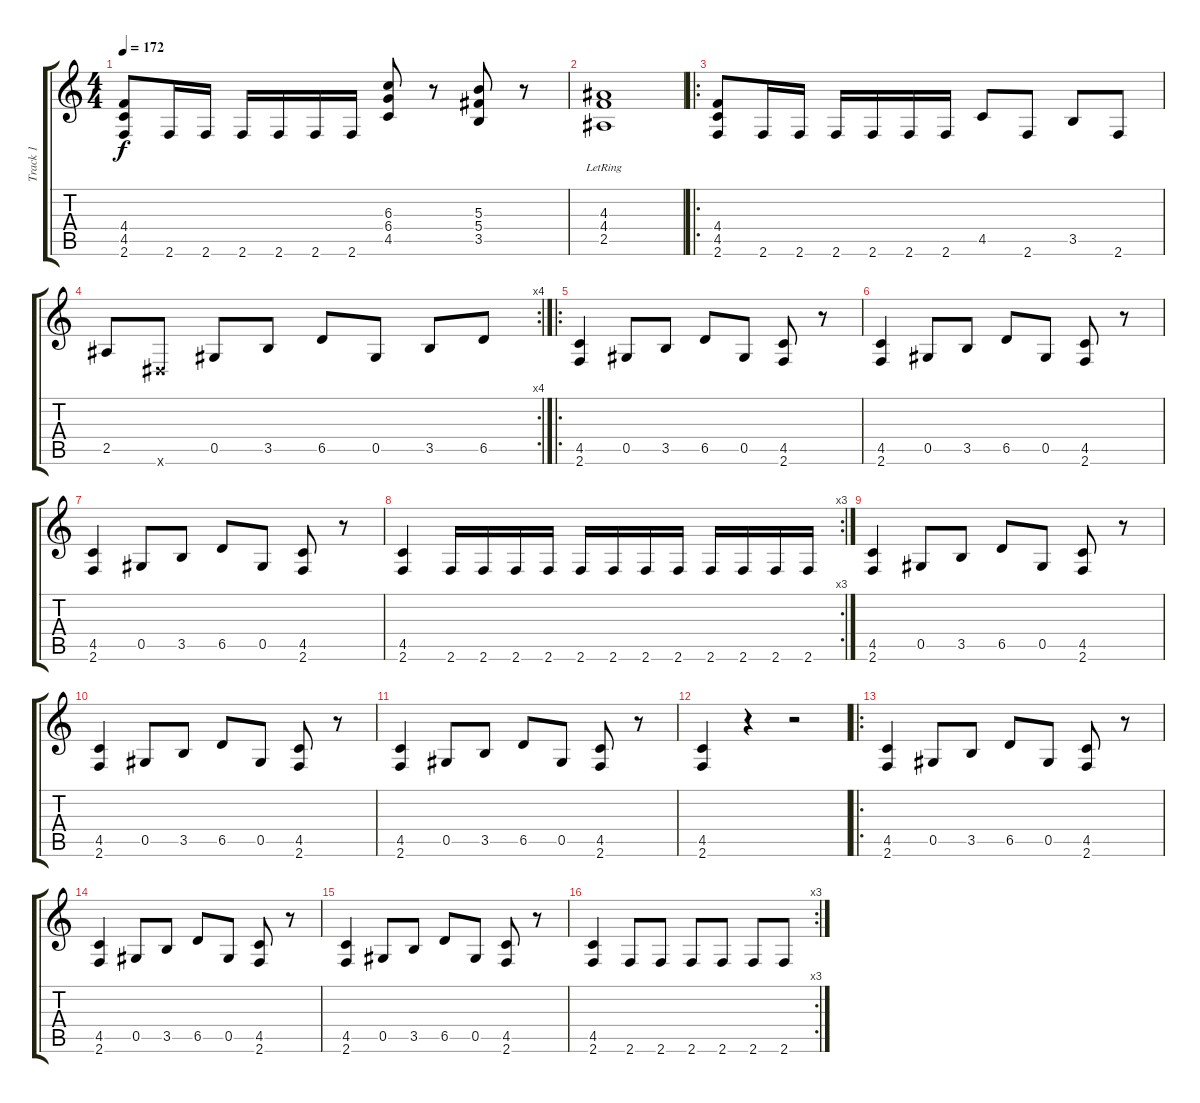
\track ("Track 1" "Track 1") {instrument distortionguitar}
\staff {score tabs}
\tuning (Eb4 Bb3 Gb3 Db3 Ab2 Eb2) {hide}
\ts (4 4)
\tempo 172
\clef g2
\ks c
(4.4 4.5 2.6).8{dy f} 2.6.16 2.6.16 2.6.16 2.6.16 2.6.16 2.6.16 (6.3 6.4 4.5).8 r.8 (5.3 5.4 3.5).8 r.8 |
(4.3{lr} 4.4{lr} 2.5{lr}).1 |
\ro
(4.4 4.5 2.6).8 2.6.16 2.6.16 2.6.16 2.6.16 2.6.16 2.6.16 4.5.8 2.6.8 3.5.8 2.6.8 |
\rc 4
2.5.8 0.6{x}.8 0.5.8 3.5.8 6.5.8 0.5.8 3.5.8 6.5.8 |
\ro
(4.5 2.6).4 0.5.8 3.5.8 6.5.8 0.5.8 (4.5 2.6).8 r.8 |
(4.5 2.6).4 0.5.8 3.5.8 6.5.8 0.5.8 (4.5 2.6).8 r.8 |
(4.5 2.6).4 0.5.8 3.5.8 6.5.8 0.5.8 (4.5 2.6).8 r.8 |
\rc 3
(4.5 2.6).4 2.6.16 2.6.16 2.6.16 2.6.16 2.6.16 2.6.16 2.6.16 2.6.16 2.6.16 2.6.16 2.6.16 2.6.16 |
(4.5 2.6).4 0.5.8 3.5.8 6.5.8 0.5.8 (4.5 2.6).8 r.8 |
(4.5 2.6).4 0.5.8 3.5.8 6.5.8 0.5.8 (4.5 2.6).8 r.8 |
(4.5 2.6).4 0.5.8 3.5.8 6.5.8 0.5.8 (4.5 2.6).8 r.8 |
(4.5 2.6).4 r.4 r.2 |
\ro
(4.5 2.6).4 0.5.8 3.5.8 6.5.8 0.5.8 (4.5 2.6).8 r.8 |
(4.5 2.6).4 0.5.8 3.5.8 6.5.8 0.5.8 (4.5 2.6).8 r.8 |
(4.5 2.6).4 0.5.8 3.5.8 6.5.8 0.5.8 (4.5 2.6).8 r.8 |
\rc 3
(4.5 2.6).4 2.6.8 2.6.8 2.6.8 2.6.8 2.6.8 2.6.8
